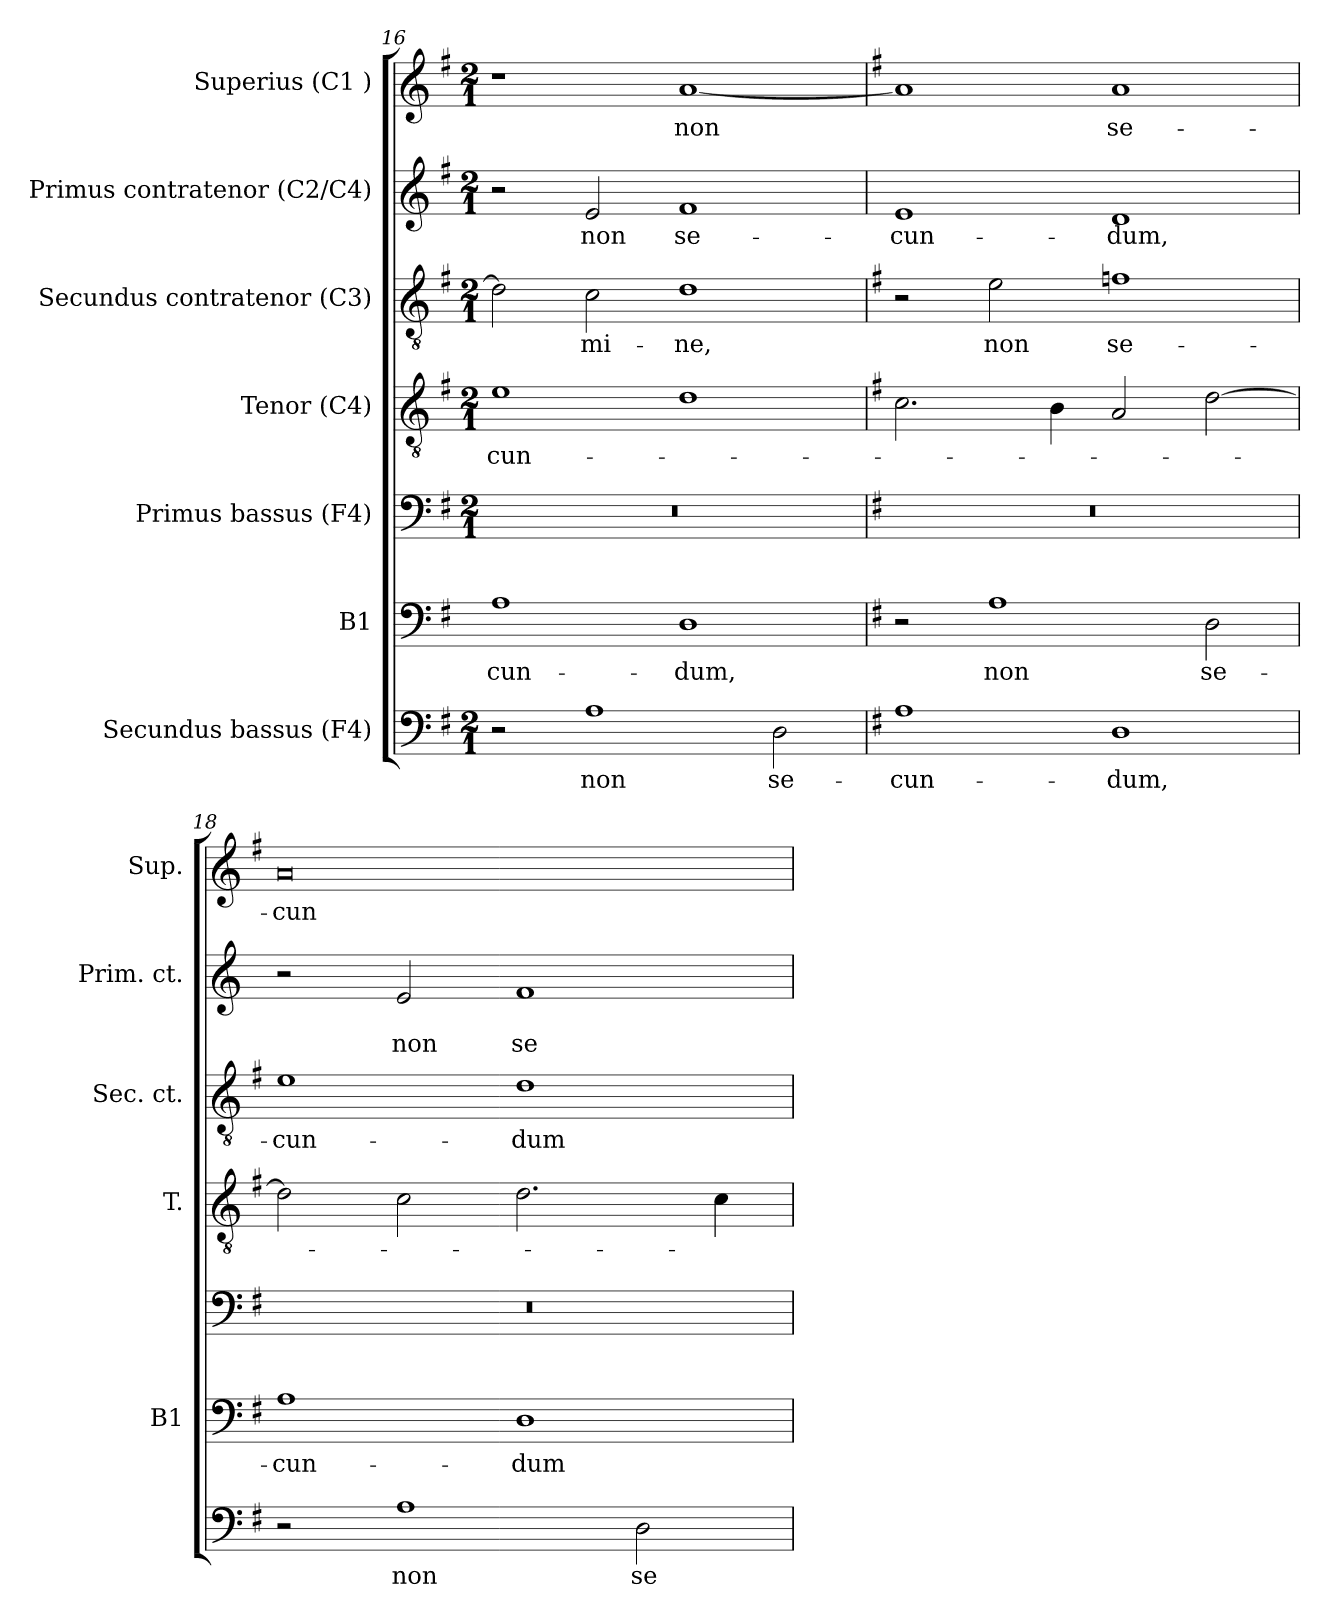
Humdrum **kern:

**kern	**text	**kern	**text	**kern	**kern	**text	**kern	**text	**kern	**text	**text	**kern	**text
*part7	*part7	*part6	*part6	*part5	*part4	*part4	*part3	*part3	*part2	*part2	*part2	*part1	*part1
*staff7	*staff7	*staff6	*staff6	*staff5	*staff4	*staff4	*staff3	*staff3	*staff2	*staff2	*staff2	*staff1	*staff1
*I"Secundus bassus (F4)	*	*I"B1	*	*I"Primus bassus (F4)	*I"Tenor (C4)	*	*I"Secundus contratenor (C3)	*	*I"Primus contratenor (C2/C4)	*	*	*I"Superius (C1 )	*
*	*	*I'B1	*	*	*I'T.	*	*I'Sec. ct.	*	*I'Prim. ct.	*	*	*I'Sup.	*
*clefF4	*	*clefF4	*	*clefF4	*clefGv2	*	*clefGv2	*	*clefG2	*	*	*clefG2	*
*k[f#]	*	*k[f#]	*	*k[f#]	*k[f#]	*	*k[f#]	*	*k[f#]	*	*	*k[f#]	*
*G:	*	*G:	*	*G:	*G:	*	*G:	*	*G:	*	*	*G:	*
*M2/1	*	*	*	*M2/1	*M2/1	*	*M2/1	*	*M2/1	*	*	*M2/1	*
=16	=16	=16	=16	=16	=16	=16	=16	=16	=16	=16	=16	=16	=16
!	!	!	!LO:LY:b:cj	!	!	!LO:LY:b:cj	!	!	!	!	!	!	!
2r	.	1A	-cun-	0r	1e	-cun-	2d\]	.	2r	.	.	1r	.
!	!LO:LY:b:cj	!	!	!	!	!	!	!LO:LY:b:cj	!	!LO:LY:b:cj	!	!	!
1A	non	.	.	.	.	.	2c\	-mi-	2e/	-non	.	.	.
!	!	!	!LO:LY:b:cj	!	!	!	!	!LO:LY:b:cj	!	!LO:LY:b:cj	!	!	!LO:LY:b
.	.	1D	-dum,	.	1d	.	1d	-ne,	1f#	se-	.	[<1a	non
!	!LO:LY:b:cj	!	!	!	!	!	!	!	!	!	!	!	!
2D\	se-	.	.	.	.	.	.	.	.	.	.	.	.
=17	=17	=17	=17	=17	=17	=17	=17	=17	=17	=17	=17	=17	=17
*	*	*	*	*	*	*	*	*	*k[]	*	*	*	*
*	*	*	*	*	*	*	*	*	*C:	*	*	*	*
!	!LO:LY:b:cj	!	!	!	!	!	!	!	!	!LO:LY:b:cj	!	!	!
1A	-cun-	2r	.	0r	2.c\	.	2r	.	1e	-cun-	.	1a]	.
!	!	!	!LO:LY:b:cj	!	!	!	!	!LO:LY:b:cj	!	!	!	!	!
.	.	1A	non	.	.	.	2e\	non	.	.	.	.	.
.	.	.	.	.	4B\	.	.	.	.	.	.	.	.
!	!LO:LY:b:cj	!	!	!	!	!	!	!LO:LY:b:cj	!	!LO:LY:b	!	!	!LO:LY:b:cj
1D	-dum,	.	.	.	2A/	.	1f	se-	1d	-dum,	.	1a	se-
!	!	!	!LO:LY:b:cj	!	!	!	!	!	!	!	!	!	!
.	.	2D\	se-	.	[>2d\	.	.	.	.	.	.	.	.
=18	=18	=18	=18	=18	=18	=18	=18	=18	=18	=18	=18	=18	=18
!	!	!	!LO:LY:b:cj	!	!	!	!	!LO:LY:b:cj	!	!	!	!	!LO:LY:b:cj
2r	.	1A	-cun-	0r	2d\]	.	1e	-cun-	2r	.	.	0a	-cun-
!	!LO:LY:b:cj	!	!	!	!	!	!	!	!	!	!LO:LY:b:cj	!	!
1A	non	.	.	.	2c\	.	.	.	2e/	.	non	.	.
!	!	!	!LO:LY:b:cj	!	!	!	!	!LO:LY:b:cj	!	!	!LO:LY:b:cj	!	!
.	.	1D	-dum	.	2.d\	.	1d	-dum	1f	.	se-	.	.
!	!LO:LY:b:cj	!	!	!	!	!	!	!	!	!	!	!	!
2D\	se-	.	.	.	.	.	.	.	.	.	.	.	.
.	.	.	.	.	4c\	.	.	.	.	.	.	.	.
=	=	=	=	=	=	=	=	=	=	=	=	=	=
*-	*-	*-	*-	*-	*-	*-	*-	*-	*-	*-	*-	*-	*-
